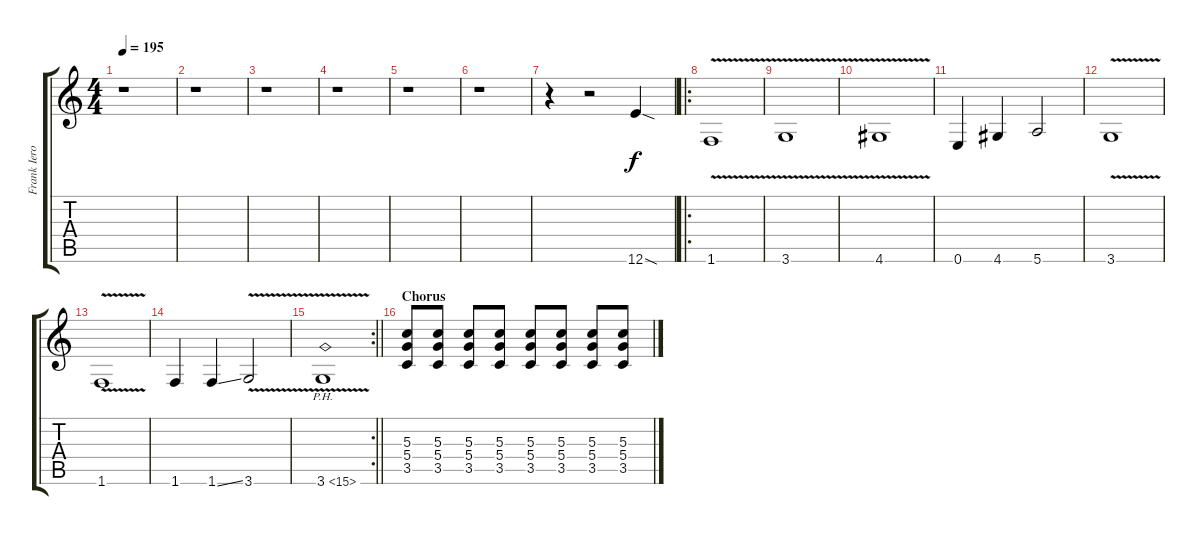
\track ("Frank Iero" "Frank Iero") {instrument distortionguitar}
\staff {score tabs}
\tuning (E4 B3 G3 D3 A2 E2) {hide}
\ts (4 4)
\tempo 195
\clef g2
\ks c
r.1{dy f} |
r.1 |
r.1 |
r.1 |
r.1 |
r.1 |
r.4 r.2 12.6{sod}.4 |
\ro
1.6{v}.1 |
3.6{v}.1 |
4.6{v}.1 |
0.6.4 4.6.4 5.6.2 |
3.6{v}.1 |
1.6{v}.1 |
1.6.4 1.6{ss}.4 3.6{v}.2 |
\rc 2
\barLineRight lightlight
3.6{ph 12 v}.1 |
\section ("" "Chorus")
(5.3 5.4 3.5).8 (5.3 5.4 3.5).8 (5.3 5.4 3.5).8 (5.3 5.4 3.5).8 (5.3 5.4 3.5).8 (5.3 5.4 3.5).8 (5.3 5.4 3.5).8 (5.3 5.4 3.5).8
